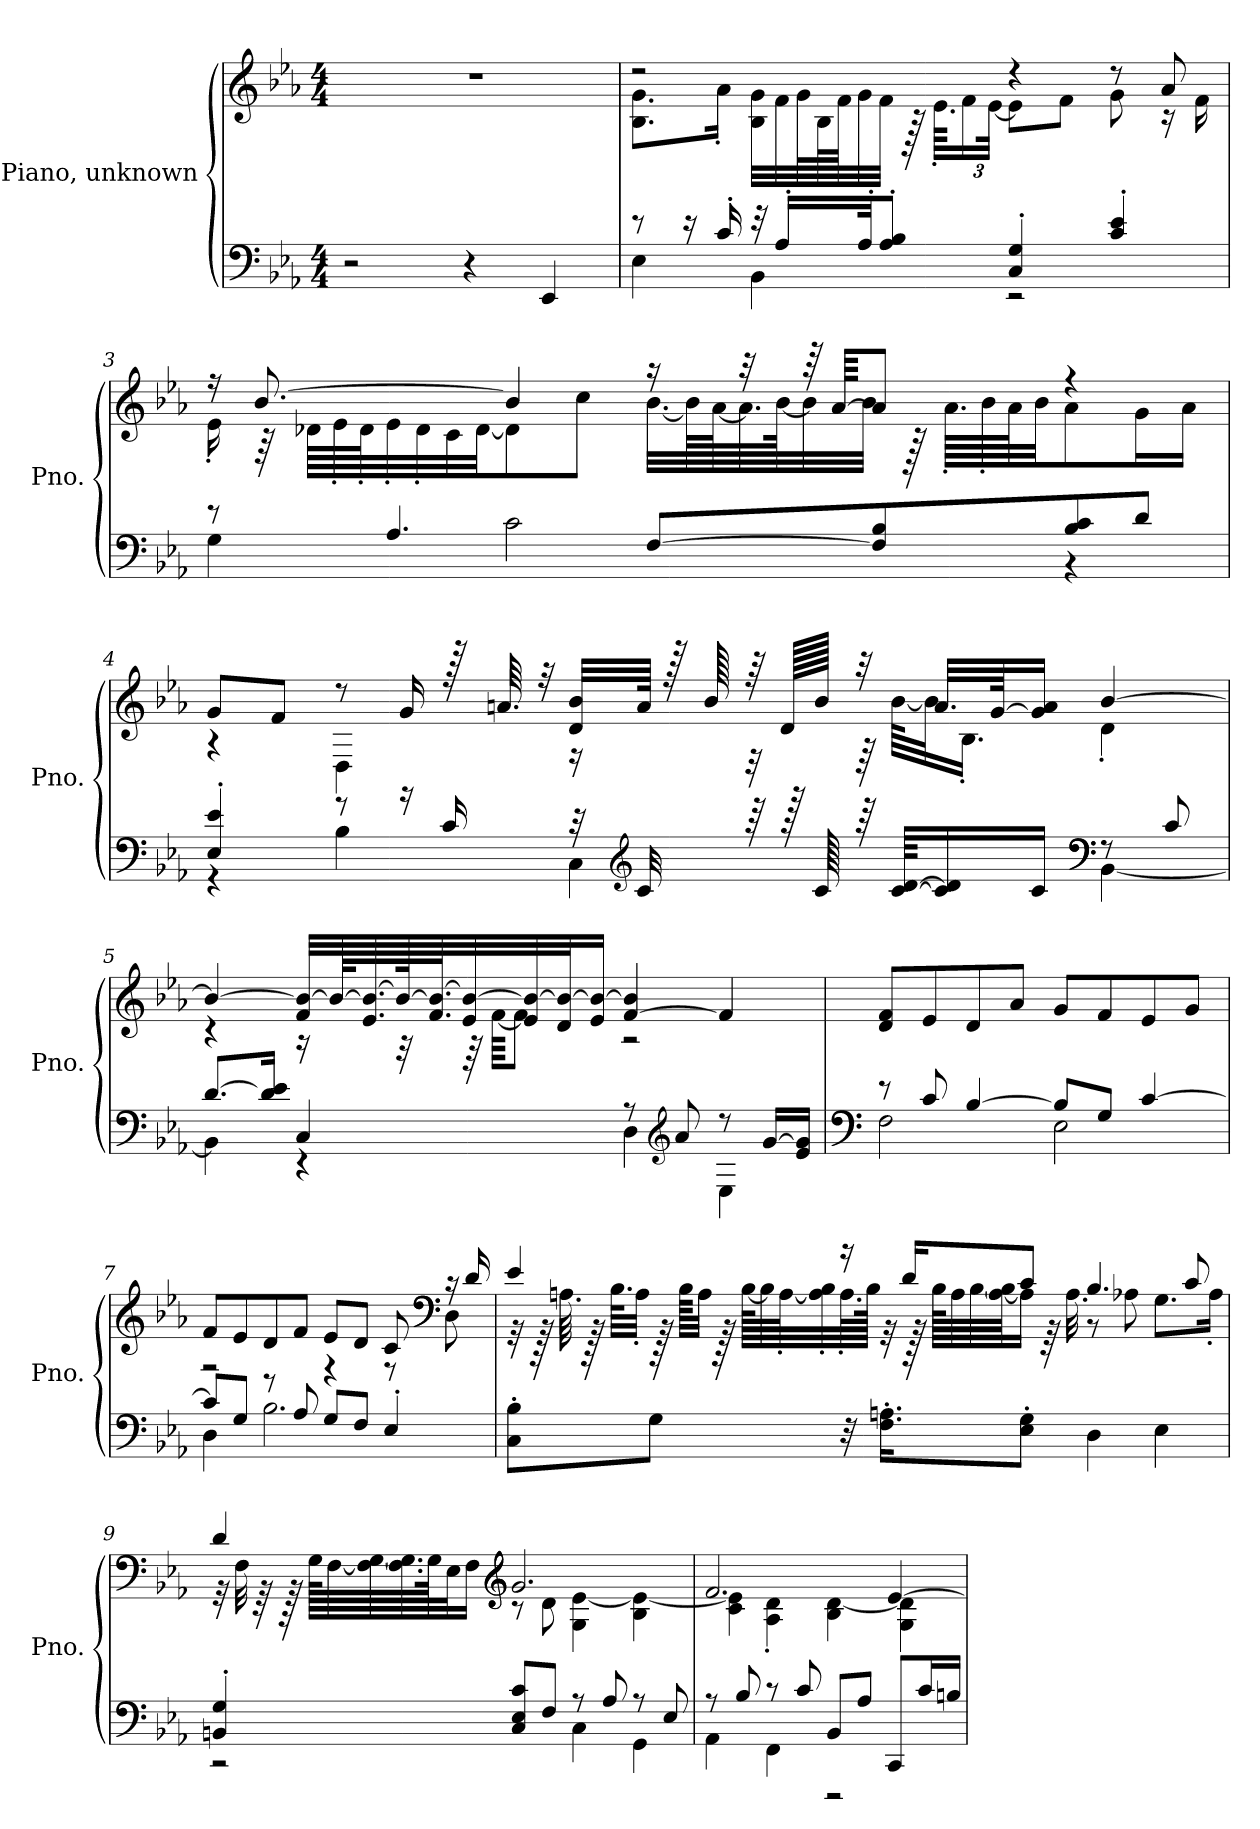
**kern	**kern
*part1	*part1
*staff2	*staff1
*I"Piano, unknown	*
*I'Pno.	*
*clefF4	*clefG2
*k[b-e-a-]	*k[b-e-a-]
*M4/4	*M4/4
*MM120	*MM120
=1	=1
2r	1r
4r	.
4EE-/	.
=2	=2
*^	*^
8r	4E-\	2r	8.B-\ 8.g\L
16r	.	.	.
16c'/	.	.	16a-'\Jk
32r	4BB-\	.	32B-\ 32g\LLL
16A-'/LL	.	.	32f\
.	.	.	64g\L
.	.	.	128B-\L
.	.	.	128f\JJ
32A-'/JK	.	.	32g\
8A-/' 8B-/'J	.	.	32f\JJJ
.	.	.	128r
.	.	.	64.e-'\KKLL
*	*	*	*Xbrackettup
.	.	.	24f\
.	.	.	[48e-\JJk
4C/' 4G/'	2r	4r	8e-\L]
.	.	.	8f\J
4c/' 4e-/'	.	8r	8g\
.	.	8a-/	16r
.	.	.	16f\
!!LO:LB:g=z	!!
=3	=3	=3	=3
8r	4G\	16r	16e-'\
.	.	[8.b-/	64r
.	.	.	64d-X\LLLL
.	.	.	64e-'\
.	.	.	64d-'\J
4.A-/	.	.	32e-'\
.	.	.	32d-'\
.	.	.	32c\
.	.	.	[32d-\JJ
.	2c\	4b-/]	8d-\]
.	.	.	8cc\J
[8F/L	.	16r	[32.b-\LLL
.	.	.	128b-\LL]
.	.	.	[128a-\J
.	.	32r	64.a-\]
.	.	.	[128b-\JK
.	.	64r	32b-\]
.	.	[64a-/KKKL	.
8F/] 8B-/	.	8a-/J]	32b-\JJJ
.	.	.	128r
.	.	.	64.a-'\LLLL
.	.	.	64b-'\
.	.	.	64a-\J
.	.	.	32b-\JJ
8B-/ 8c/	4r	4r	8a-\
8d/J	.	.	16g\L
.	.	.	16a-\JJ
!!LO:LB:g=z	!!
=4	=4	=4	=4
4E-/' 4e-/'	4r	8g/L	4r
.	.	8f/J	.
8r	4B-\	8r	4D\
16r	.	16g/	.
16c/	.	128r	.
.	.	64.an/	.
.	.	32r	.
32r	4C\	32d/ 32b-/LLL	16r
*clefG2	*	*	*
32c/	.	64a/JJJk	.
.	.	128r	.
.	.	128b-/	.
64r	.	64r	32r
128r	.	128d/LLLLL	.
128c/	.	128b-/JJJJJ	.
64r	.	32r	64r
[64c/ [64d/KKLL	.	.	[64b-\KLLL
16c/] 16d/]	.	32.a/LLL	32b-\J]
.	.	.	16.B-'\JJ
.	.	[64g/JK	.
16c/JJ	.	16g/] 16a/JJ	.
*clefF4	*	*	*
8r	[4BB-\	[4b-/	4d'\
8c/	.	.	.
!!LO:LB:g=z	!!
=5	=5	=5	=5
[8.d/L	4BB-\]	4b-/_	4r
16d/] 16e-/Jk	.	.	.
4C/	4r	32f/ 32b-/_LLL	16r
.	.	128b-/KL_	.
.	.	64.e-/ 64.b-/_	.
.	.	128b-/K_	32r
.	.	64.f/ 64.b-/_J	.
.	.	32e-/ 32b-/_	64r
.	.	.	[64f\KKKL
.	.	32e-/ 32b-/_	8f\J]
.	.	32d/ 32b-/_J	.
.	.	16e-/ 16b-/_JJ	.
8r	4D\	[4f/ 4b-/]	2r
*clefG2	*	*	*
8a-/	.	.	.
8r	4E-\	4f/]	.
[16g/LL	.	.	.
16e-/ 16g/]JJ	.	.	.
*	*	*v	*v
=6	=6	=6
*clefF4	*	*
8r	2F\	8d/ 8f/L
8c/	.	8e-/
[4B-/	.	8d/
.	.	8a-/J
8B-/L]	2E-\	8g/L
8G/J	.	8f/
[4c/	.	8e-/
.	.	8g/J
!!LO:LB:g=z
=7	=7	=7
*	*	*^
8c/L]	4D\	8f/L	2r
8G/J	.	8e-/	.
8r	2.B-\	8d/	.
8A-/	.	8f/J	.
8G/L	.	8e-/L	4r
8F/J	.	8d/J	.
4E-'/	.	8c/	8r
*	*	*clefF4	*
.	.	16r	8D\
.	.	16d/	.
*v	*v	*	*
!!LO:LB:g=z	!!
=8	=8	=8
8C\' 8B-\'L	4e-/	32r
.	.	128r
.	.	64.An\
.	.	128r
.	.	64.B-\KLLL
.	.	32A'\JJJ
8G\J	.	128r
.	.	128B-\KKLLL
.	.	32A\JJJ
.	.	128r
.	.	[128B-\KLLLL
.	.	64B-\]
.	.	[64A'\J
.	.	32A\]' 32B-\'
32r	16r	64.A'\L
.	.	128B-\JJJJk
16.F\' 16.An\'KL	.	32r
.	16d/KL	128r
.	.	128B-\KLLLL
.	.	64A\
.	.	[64B-\
.	.	[64A\ 64B-\]JJ
8E-\' 8G\'J	8c/J	16A\JJ]
.	.	64r
.	.	32.A\
4D\	4.B-/	8r
.	.	8A-X\
4E-\	.	8.G\L
.	8c/	.
.	.	16A-'\Jk
!!LO:PB:g=z	!!
=9	=9	=9
*^	*	*
4BBn/' 4G/'	2r	4d/	32r
.	.	.	32F\
.	.	.	64r
.	.	.	128r
.	.	.	128G\KLLLL
.	.	.	[64F\
.	.	.	64F\] [64G\
.	.	.	64.F\ 64.G\]
.	.	.	128G\JK
.	.	.	32E-\J
.	.	.	16F\JJ
*	*	*clefG2	*
8C/ 8E-/ 8c/L	.	2.g/	8r
8F/J	.	.	8d\
8r	4C\	.	4G\ [4e-\
8A-/	.	.	.
8r	4GG\	.	4B-\ 4e-\_
8E-/	.	.	.
=10	=10	=10	=10
8r	4AA-\	2.f/	4c\ 4e-\]
8B-/	.	.	.
8r	4FF\	.	4A-\' 4d\'
8c/	.	.	.
8BB-/L	2r	.	4B-\ [4d\
8A-/J	.	.	.
8CC/L	.	[4e-/	4G\ 4d\]
16c/L	.	.	.
16Bn/JJ	.	.	.
*v	*v	*	*
*	*v	*v
=	=
*-	*-
